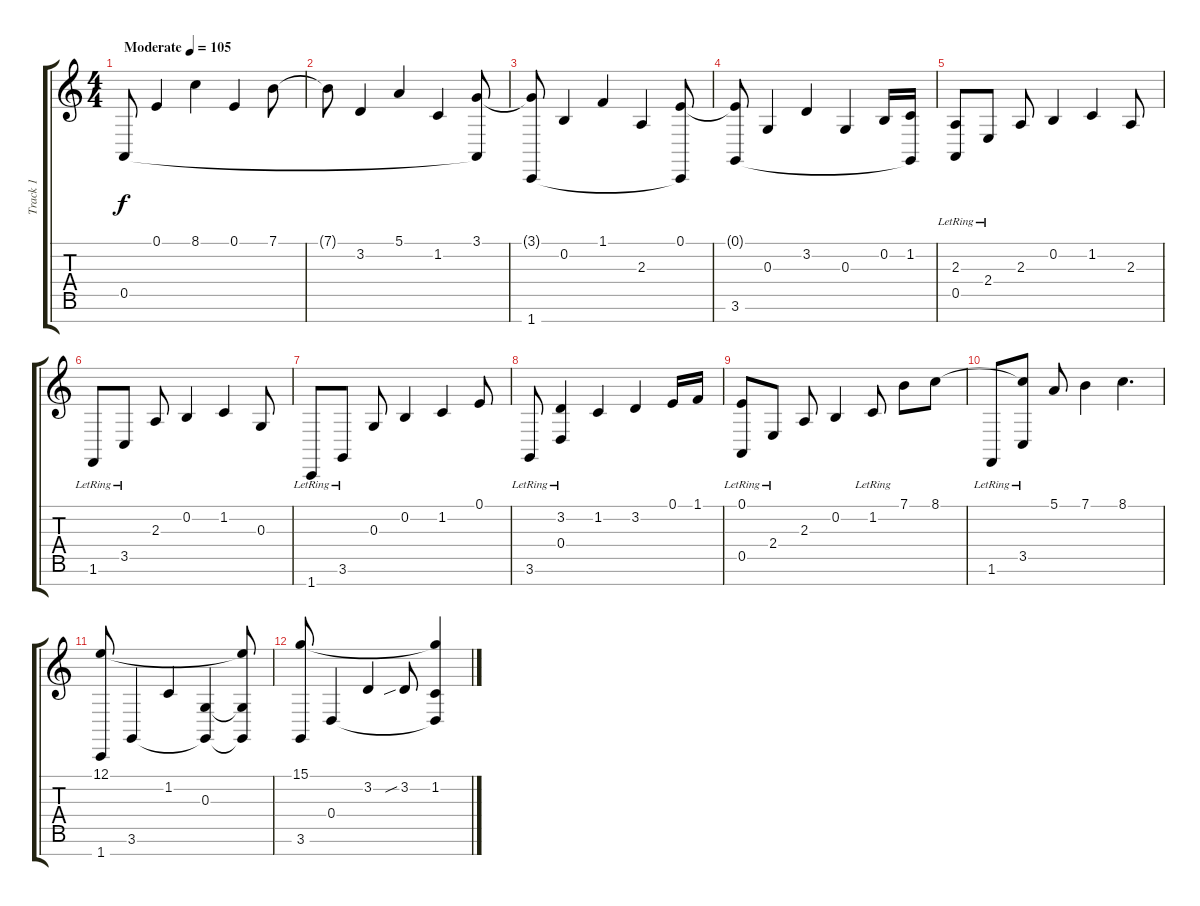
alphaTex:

\track ("Track 1" "Track 1") {instrument acousticgrandpiano}
\staff {score tabs}
\tuning (E4 B3 G3 D3 A2 E2 B1) {hide}
\ts (4 4)
\tempo (105 "Moderate")
\clef g2
\ks c
0.5.8{dy f instrument acousticgrandpiano} 0.1.4 8.1.4 0.1.4 7.1.8 |
7.1{t}.8 3.2.4 5.1.4 1.2.4 (3.1 0.5{t}).8 |
(3.1{t} 1.7).8 0.2.4 1.1.4 2.3.4 (0.1 1.7{t}).8 |
(0.1{t} 3.6).8 0.3.4 3.2.4 0.3.4 0.2.16 (1.2 3.6{t}).16 |
(2.3 0.5{lr}).8 2.4{lr}.8 2.3.8 0.2.4 1.2.4 2.3.8 |
1.6{lr}.8 3.5{lr}.8 2.3.8 0.2.4 1.2.4 0.3.8 |
1.7{lr}.8 3.6{lr}.8 0.3.8 0.2.4 1.2.4 0.1.8 |
3.6{lr}.8 (3.2 0.4{lr}).4 1.2.4 3.2.4 0.1.16 1.1.16 |
(0.1 0.5{lr}).8 2.4{lr}.8 2.3.8 0.2.4 1.2{lr}.8 7.1.8 8.1.8 |
1.6{lr}.8 (8.1{t} 3.5{lr}).8 5.1.8 7.1.4 8.1.4{d} |
(12.1 1.7).8 3.6.4 1.2.4 (0.3 3.6{t}).4 (12.1{t} 0.3{t} 3.6{t}).8 |
(15.1 3.6).8 0.4.4 3.2.4 3.2{sib}.8 (15.1{t} 1.2 0.4{t}).4
